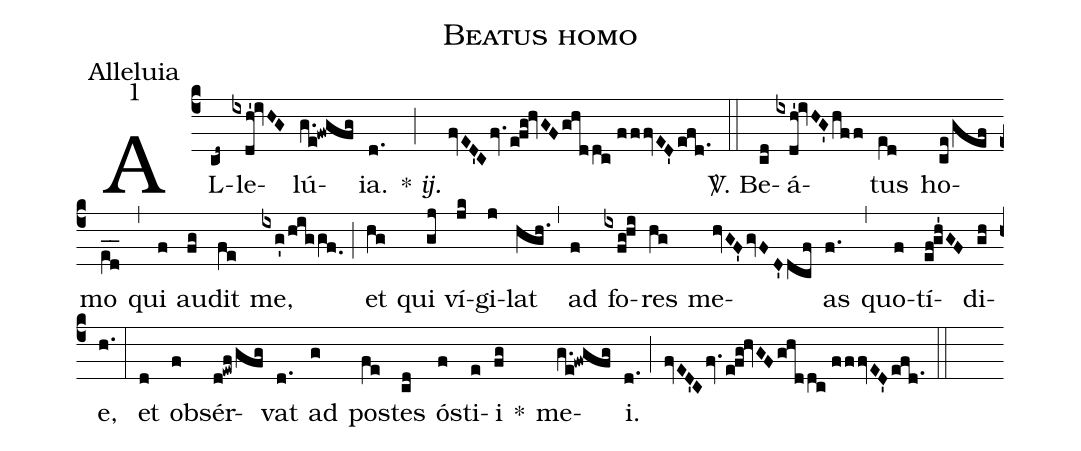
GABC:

name:Beatus homo;
office-part:Alleluia;
mode:1;
%%
(c4) AL(cd~)le(ixdh'!ivHG)lú(g.e!fwgfg)ia.(d.) {*}~<i>ij.</i>(;) (fvED'Cfv.efg!hvGFghddc//fffvED'efd.1) (::)
<sp>V/</sp>. Be(cd)á(ixdh'!ivHG'hff)tus(e[ll:1]d) ho(ce/gef)mo(e_[ll:1]d_) (,) qui(f) au(fg)dit(fe) me,(ixg'/higgf.0) (;) et(hg) qui(gj) ví(jk)gi(j)lat(hgh.) (,) ad(f) fo(ixfg!hi)res(hg) me(hvGF'gvFD'dcf)as(f.) (,) quo(f)tí(ef!gh'GF)di(gh)e,(h.) (:)
et(d) ob(f)sér(d!ewf/gfg)vat(d.) ad(g) pos(fe)tes(cd) ós(f)ti(e)i(fg) *() me(g.e!fwgfg)i.(d.) (;) (fvED'Cfv.efg!hvGFghddc//fffvED'efd.1) (::)
